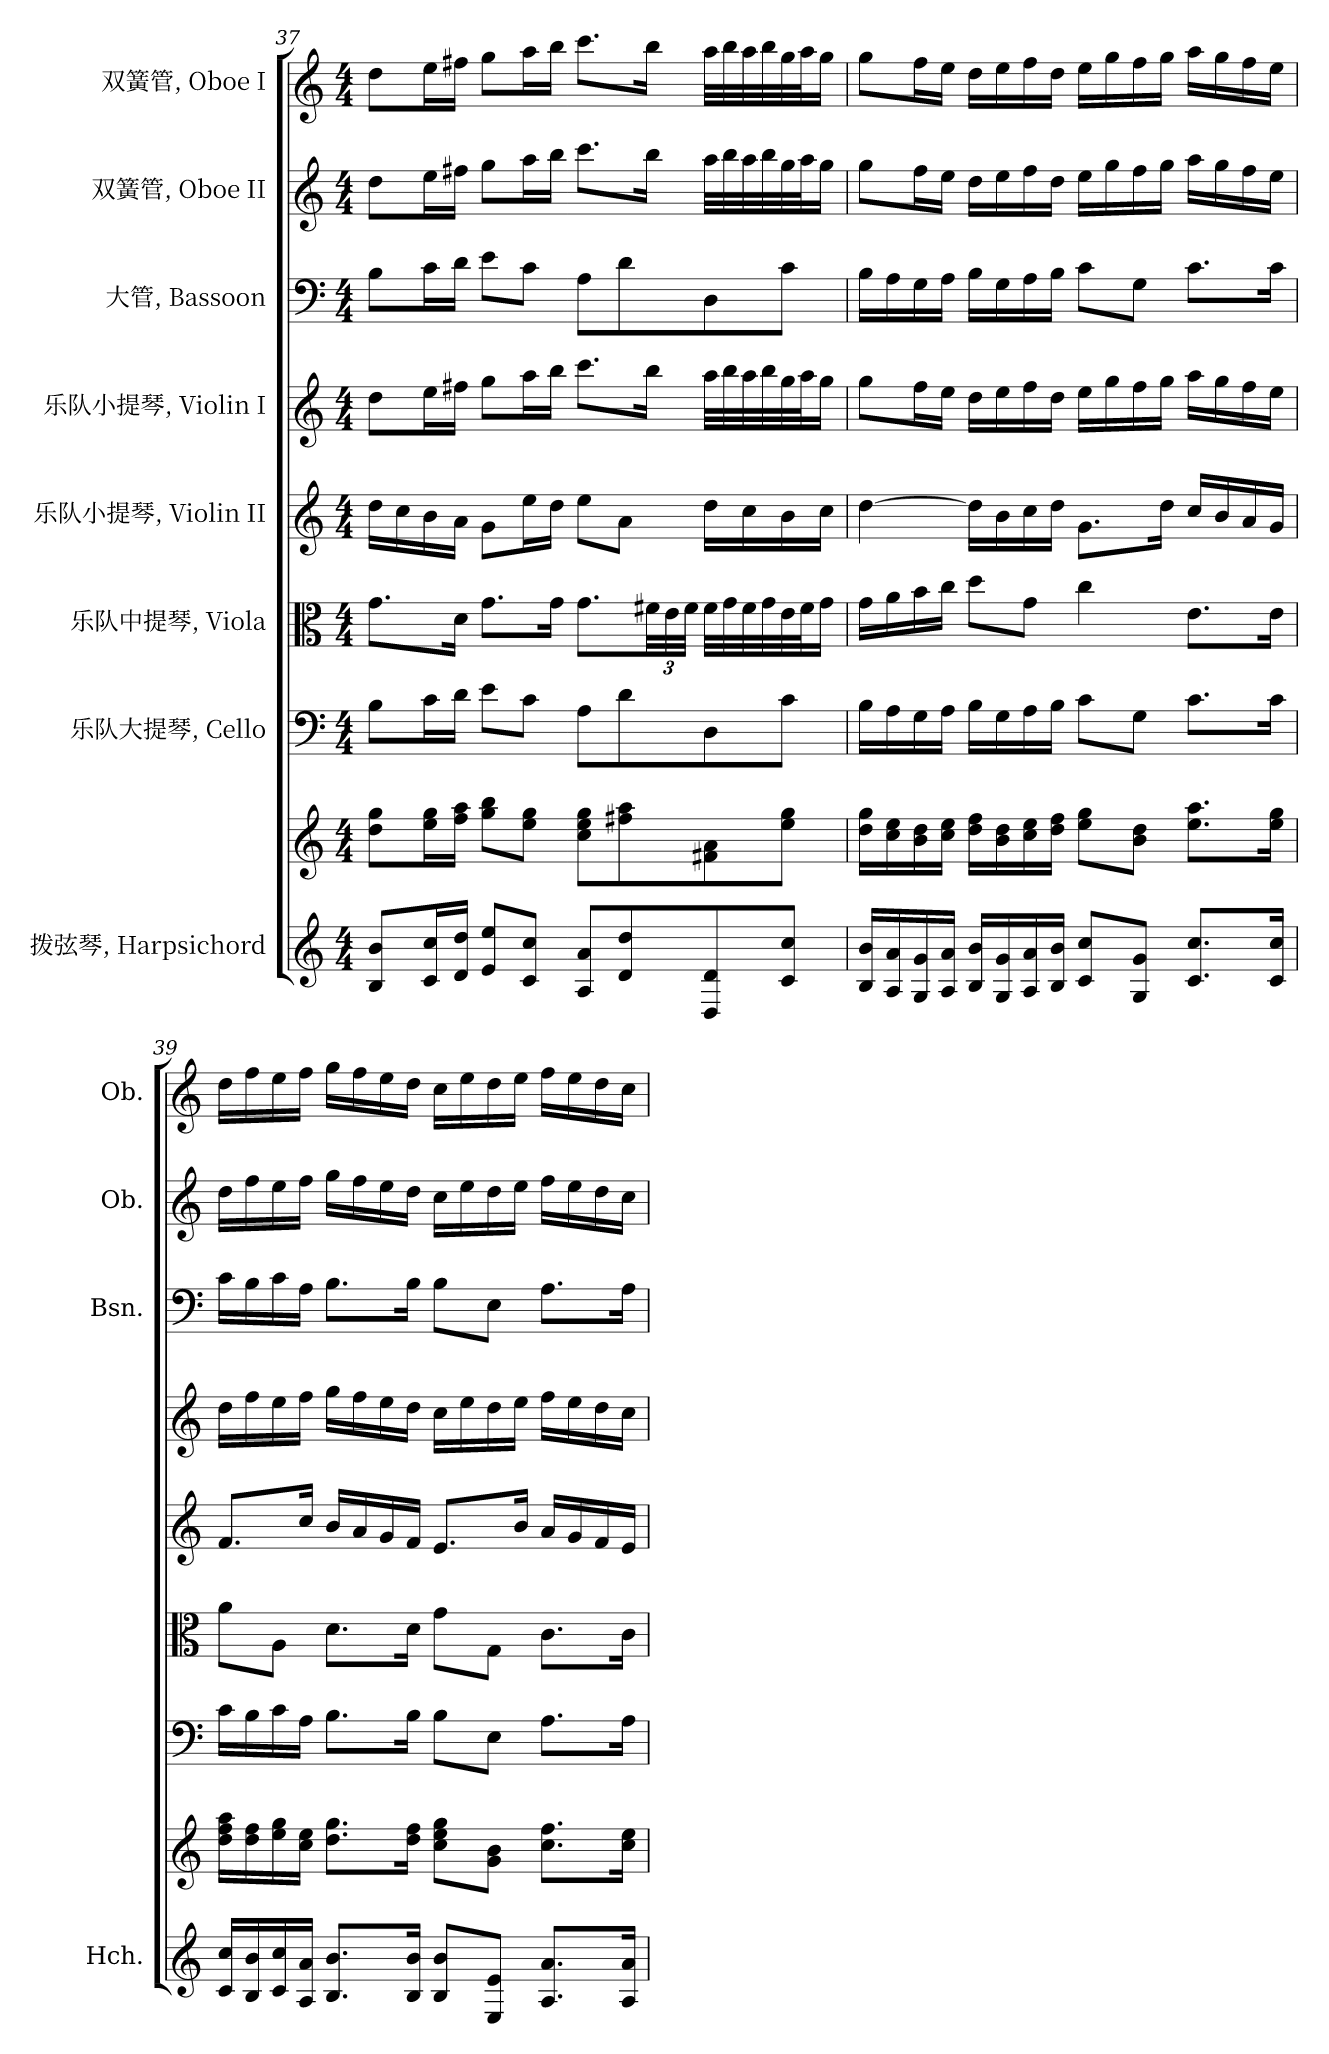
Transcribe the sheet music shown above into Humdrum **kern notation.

**kern	**kern	**kern	**kern	**kern	**kern	**kern	**kern	**kern
*part8	*part8	*part7	*part6	*part5	*part4	*part3	*part2	*part1
*staff9	*staff8	*staff7	*staff6	*staff5	*staff4	*staff3	*staff2	*staff1
*I"拨弦琴, Harpsichord	*	*I"乐队大提琴, Cello	*I"乐队中提琴, Viola	*I"乐队小提琴, Violin II	*I"乐队小提琴, Violin I	*I"大管, Bassoon	*I"双簧管, Oboe II	*I"双簧管, Oboe I
*I'Hch.	*	*	*	*	*	*I'Bsn.	*I'Ob.	*I'Ob.
*clefG2	*clefG2	*clefF4	*clefC3	*clefG2	*clefG2	*clefF4	*clefG2	*clefG2
*k[]	*k[]	*k[]	*k[]	*k[]	*k[]	*k[]	*k[]	*k[]
*M4/4	*M4/4	*M4/4	*M4/4	*M4/4	*M4/4	*M4/4	*M4/4	*M4/4
=37	=37	=37	=37	=37	=37	=37	=37	=37
8B/ 8b/L	8dd\ 8gg\L	8B\L	8.g\L	16dd\LL	8dd\L	8B\L	8dd\L	8dd\L
.	.	.	.	16cc\	.	.	.	.
16c/ 16cc/L	16ee\ 16gg\L	16c\L	.	16b\	16ee\L	16c\L	16ee\L	16ee\L
16d/ 16dd/JJ	16ff\ 16aa\JJ	16d\JJ	16d\Jk	16a\JJ	16ff#X\JJ	16d\JJ	16ff#X\JJ	16ff#X\JJ
8e/ 8ee/L	8gg\ 8bb\L	8e\L	8.g\L	8g\L	8gg\L	8e\L	8gg\L	8gg\L
8c/ 8cc/J	8ee\ 8gg\J	8c\J	.	16ee\L	16aa\L	8c\J	16aa\L	16aa\L
.	.	.	16g\Jk	16dd\JJ	16bb\JJ	.	16bb\JJ	16bb\JJ
8A/ 8a/L	8cc\ 8ee\ 8gg\L	8A\L	8.g\L	8ee\L	8.ccc\L	8A\L	8.ccc\L	8.ccc\L
8d/ 8dd/	8ff#X\ 8aa\	8d\	.	8a\J	.	8d\	.	.
*	*	*	*Xbrackettup	*	*	*	*	*
.	.	.	48f#X\LL	.	16bb\Jk	.	16bb\Jk	16bb\Jk
.	.	.	48e\	.	.	.	.	.
.	.	.	48f#\JJJ	.	.	.	.	.
8D/ 8d/	8f#X\ 8a\	8D\	32f#\LLL	16dd\LL	32aa\LLL	8D\	32aa\LLL	32aa\LLL
.	.	.	32g\	.	32bb\	.	32bb\	32bb\
.	.	.	32f#\	16cc\	32aa\	.	32aa\	32aa\
.	.	.	32g\	.	32bb\	.	32bb\	32bb\
8c/ 8cc/J	8ee\ 8gg\J	8c\J	32e\	16b\	32gg\	8c\J	32gg\	32gg\
.	.	.	32f#\J	.	32aa\J	.	32aa\J	32aa\J
.	.	.	16g\JJ	16cc\JJ	16gg\JJ	.	16gg\JJ	16gg\JJ
!!LO:PB:g=z
=38	=38	=38	=38	=38	=38	=38	=38	=38
16B/ 16b/LL	16dd\ 16gg\LL	16B\LL	16g\LL	[4dd\	8gg\L	16B\LL	8gg\L	8gg\L
16A/ 16a/	16cc\ 16ee\	16A\	16a\	.	.	16A\	.	.
16G/ 16g/	16b\ 16dd\	16G\	16b\	.	16ff\L	16G\	16ff\L	16ff\L
16A/ 16a/JJ	16cc\ 16ee\JJ	16A\JJ	16cc\JJ	.	16ee\JJ	16A\JJ	16ee\JJ	16ee\JJ
16B/ 16b/LL	16dd\ 16ff\LL	16B\LL	8dd\L	16dd\LL]	16dd\LL	16B\LL	16dd\LL	16dd\LL
16G/ 16g/	16b\ 16dd\	16G\	.	16b\	16ee\	16G\	16ee\	16ee\
16A/ 16a/	16cc\ 16ee\	16A\	8g\J	16cc\	16ff\	16A\	16ff\	16ff\
16B/ 16b/JJ	16dd\ 16ff\JJ	16B\JJ	.	16dd\JJ	16dd\JJ	16B\JJ	16dd\JJ	16dd\JJ
8c/ 8cc/L	8ee\ 8gg\L	8c\L	4cc\	8.g\L	16ee\LL	8c\L	16ee\LL	16ee\LL
.	.	.	.	.	16gg\	.	16gg\	16gg\
8G/ 8g/J	8b\ 8dd\J	8G\J	.	.	16ff\	8G\J	16ff\	16ff\
.	.	.	.	16dd\Jk	16gg\JJ	.	16gg\JJ	16gg\JJ
8.c/ 8.cc/L	8.ee\ 8.aa\L	8.c\L	8.e\L	16cc/LL	16aa\LL	8.c\L	16aa\LL	16aa\LL
.	.	.	.	16b/	16gg\	.	16gg\	16gg\
.	.	.	.	16a/	16ff\	.	16ff\	16ff\
16c/ 16cc/Jk	16ee\ 16gg\Jk	16c\Jk	16e\Jk	16g/JJ	16ee\JJ	16c\Jk	16ee\JJ	16ee\JJ
=39	=39	=39	=39	=39	=39	=39	=39	=39
16c/ 16cc/LL	16dd\ 16ff\ 16aa\LL	16c\LL	8a\L	8.f/L	16dd\LL	16c\LL	16dd\LL	16dd\LL
16B/ 16b/	16dd\ 16ff\	16B\	.	.	16ff\	16B\	16ff\	16ff\
16c/ 16cc/	16ee\ 16gg\	16c\	8A\J	.	16ee\	16c\	16ee\	16ee\
16A/ 16a/JJ	16cc\ 16ee\JJ	16A\JJ	.	16cc/Jk	16ff\JJ	16A\JJ	16ff\JJ	16ff\JJ
8.B/ 8.b/L	8.dd\ 8.gg\L	8.B\L	8.d\L	16b/LL	16gg\LL	8.B\L	16gg\LL	16gg\LL
.	.	.	.	16a/	16ff\	.	16ff\	16ff\
.	.	.	.	16g/	16ee\	.	16ee\	16ee\
16B/ 16b/Jk	16dd\ 16ff\Jk	16B\Jk	16d\Jk	16f/JJ	16dd\JJ	16B\Jk	16dd\JJ	16dd\JJ
8B/ 8b/L	8cc\ 8ee\ 8gg\L	8B\L	8g\L	8.e/L	16cc\LL	8B\L	16cc\LL	16cc\LL
.	.	.	.	.	16ee\	.	16ee\	16ee\
8E/ 8e/J	8g\ 8b\J	8E\J	8G\J	.	16dd\	8E\J	16dd\	16dd\
.	.	.	.	16b/Jk	16ee\JJ	.	16ee\JJ	16ee\JJ
8.A/ 8.a/L	8.cc\ 8.ff\L	8.A\L	8.c\L	16a/LL	16ff\LL	8.A\L	16ff\LL	16ff\LL
.	.	.	.	16g/	16ee\	.	16ee\	16ee\
.	.	.	.	16f/	16dd\	.	16dd\	16dd\
16A/ 16a/Jk	16cc\ 16ee\Jk	16A\Jk	16c\Jk	16e/JJ	16cc\JJ	16A\Jk	16cc\JJ	16cc\JJ
=	=	=	=	=	=	=	=	=
*-	*-	*-	*-	*-	*-	*-	*-	*-
